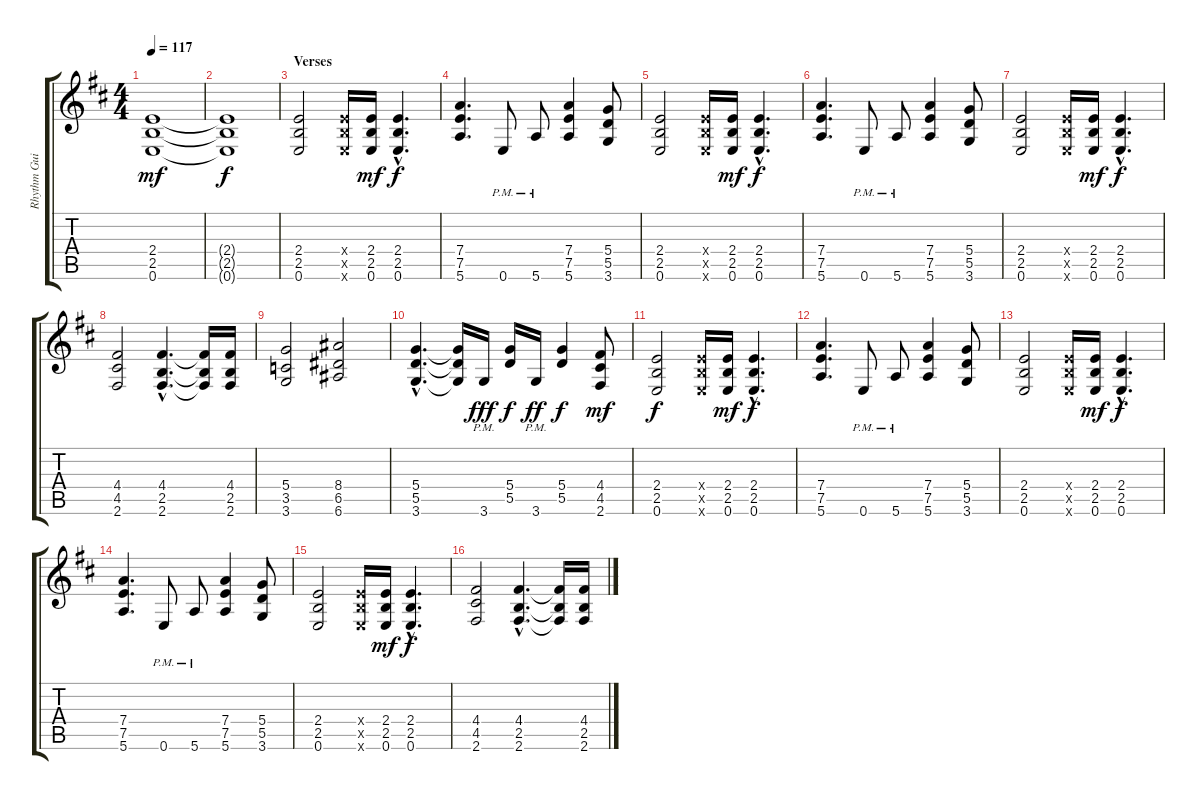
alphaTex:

\track ("Rhythm Guitar" "Rhythm Gui") {instrument overdrivenguitar}
\staff {score tabs}
\tuning (E4 B3 G3 D3 A2 E2) {hide}
\ts (4 4)
\tempo 117
\clef g2
\ks d
(2.4 2.5 0.6).1{dy mf} |
(2.4{t} 2.5{t} 0.6{t}).1{dy f} |
\section ("" "Verses")
(2.4 2.5 0.6).2 (2.4{x} 2.5{x} 0.6{x}).16 (2.4 2.5 0.6).16{dy mf} (2.4{hac} 2.5{hac} 0.6{hac}).4{d dy f} |
(7.4 7.5 5.6).4{d} 0.6{pm}.8 5.6{pm}.8 (7.4 7.5 5.6).4 (5.4 5.5 3.6).8 |
(2.4 2.5 0.6).2 (2.4{x} 2.5{x} 0.6{x}).16 (2.4 2.5 0.6).16{dy mf} (2.4{hac} 2.5{hac} 0.6{hac}).4{d dy f} |
(7.4 7.5 5.6).4{d} 0.6{pm}.8 5.6{pm}.8 (7.4 7.5 5.6).4 (5.4 5.5 3.6).8 |
(2.4 2.5 0.6).2 (2.4{x} 2.5{x} 0.6{x}).16 (2.4 2.5 0.6).16{dy mf} (2.4{hac} 2.5{hac} 0.6{hac}).4{d dy f} |
(4.4 4.5 2.6).2 (4.4{hac} 2.5{hac} 2.6{hac}).4{d} (4.4{t} 2.5{t} 2.6{t}).16 (4.4 2.5 2.6).16 |
(5.4 3.5 3.6).2 (8.4 6.5 6.6).2 |
(5.4{hac} 5.5{hac} 3.6{hac}).4{d} (5.4{t} 5.5{t} 3.6{t}).16 3.6{pm}.16{dy fff} (5.4 5.5).16{dy f} 3.6{pm}.16{dy ff} (5.4 5.5).4{dy f} (4.4 4.5 2.6).8{dy mf} |
(2.4 2.5 0.6).2{dy f} (2.4{x} 2.5{x} 0.6{x}).16 (2.4 2.5 0.6).16{dy mf} (2.4{hac} 2.5{hac} 0.6{hac}).4{d dy f} |
(7.4 7.5 5.6).4{d} 0.6{pm}.8 5.6{pm}.8 (7.4 7.5 5.6).4 (5.4 5.5 3.6).8 |
(2.4 2.5 0.6).2 (2.4{x} 2.5{x} 0.6{x}).16 (2.4 2.5 0.6).16{dy mf} (2.4{hac} 2.5{hac} 0.6{hac}).4{d dy f} |
(7.4 7.5 5.6).4{d} 0.6{pm}.8 5.6{pm}.8 (7.4 7.5 5.6).4 (5.4 5.5 3.6).8 |
(2.4 2.5 0.6).2 (2.4{x} 2.5{x} 0.6{x}).16 (2.4 2.5 0.6).16{dy mf} (2.4{hac} 2.5{hac} 0.6{hac}).4{d dy f} |
(4.4 4.5 2.6).2 (4.4{hac} 2.5{hac} 2.6{hac}).4{d} (4.4{t} 2.5{t} 2.6{t}).16 (4.4 2.5 2.6).16
